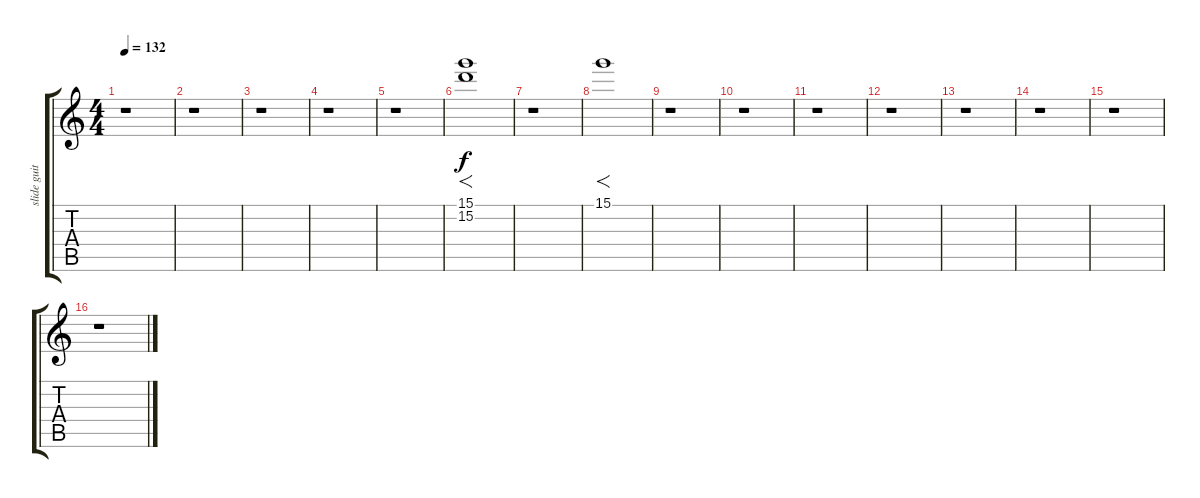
\track ("slide guitar" "slide guit") {instrument distortionguitar}
\staff {score tabs}
\tuning (E4 B3 G3 D3 A2 E2) {hide}
\ts (4 4)
\tempo 132
\clef g2
\ks c
r.1{dy f instrument distortionguitar} |
r.1 |
r.1 |
r.1 |
r.1 |
(15.1 15.2).1{f} |
r.1 |
15.1.1{f} |
r.1 |
r.1 |
r.1 |
r.1 |
r.1 |
r.1 |
r.1 |
r.1
